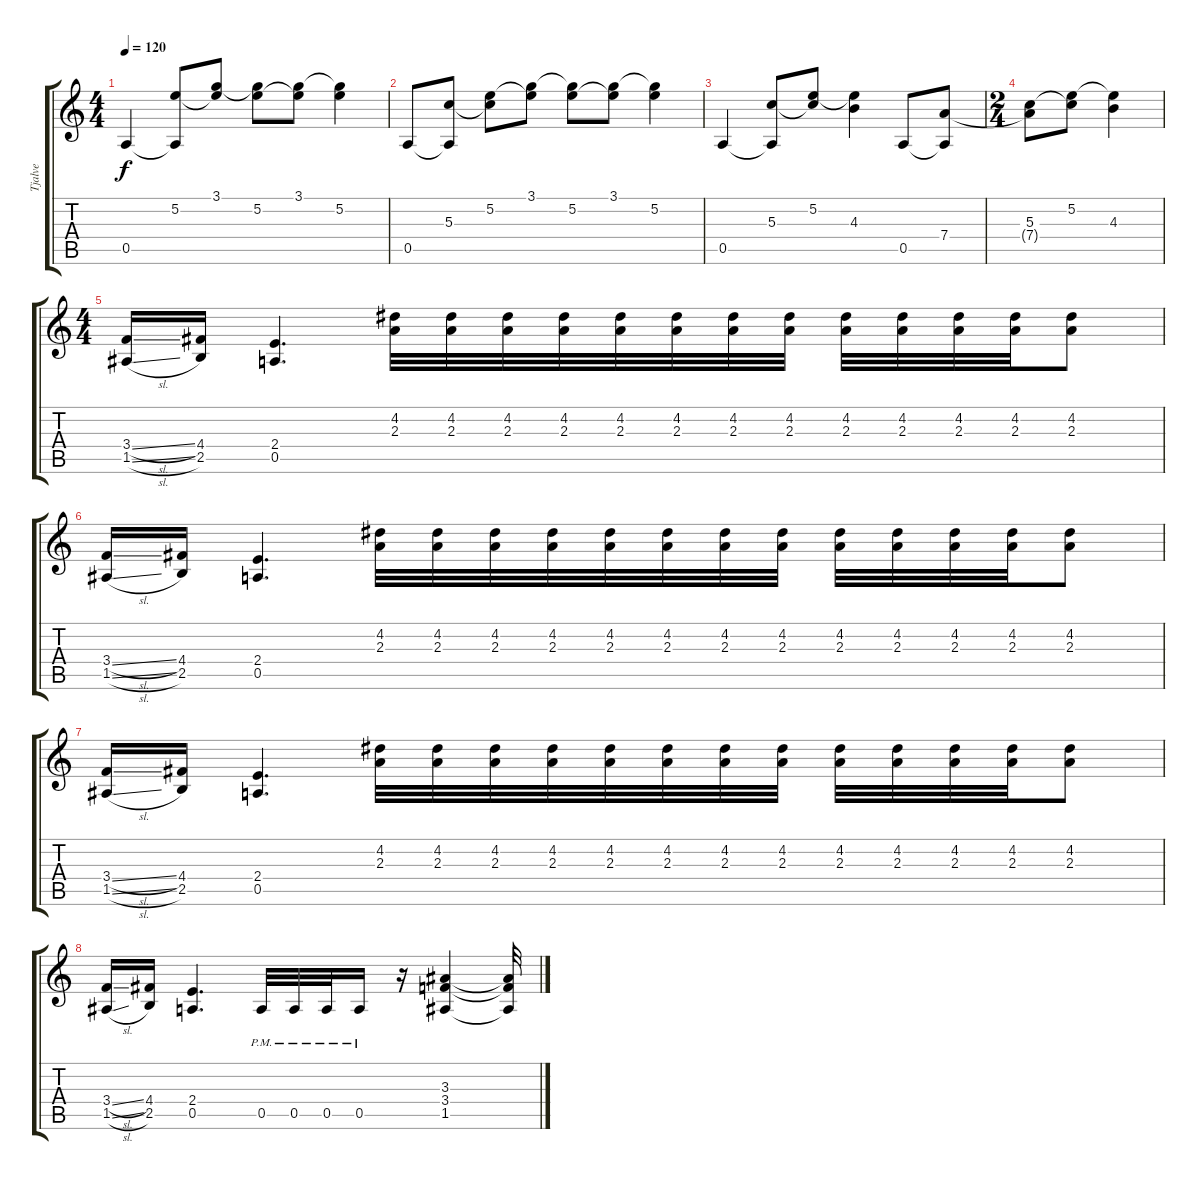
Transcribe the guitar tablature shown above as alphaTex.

\track ("Tjalve" "Tjalve") {instrument distortionguitar}
\staff {score tabs}
\tuning (E4 B3 G3 D3 A2 E2) {hide}
\ts (4 4)
\tempo 120
\clef g2
\ks c
0.5.4{dy f} (5.2 0.5{t}).8 (3.1 5.2{t}).8 (3.1{t} 5.2).8 (3.1 5.2{t}).8 (3.1{t} 5.2).4 |
0.5.8 (5.3 0.5{t}).8 (5.2 5.3{t}).8 (3.1 5.2{t}).8 (3.1{t} 5.2).8 (3.1 5.2{t}).8 (3.1{t} 5.2).4 |
0.5.4 (5.3 0.5{t}).8 (5.2 5.3{t}).8 (5.2{t} 4.3).4 0.5.8 (7.4 0.5{t}).8 |
\ts (2 4)
(5.3 7.4{t}).8 (5.2 5.3{t}).8 (5.2{t} 4.3).4 |
\ts (4 4)
(3.4{sl} 1.5{sl}).16 (4.4 2.5).16 (2.4 0.5).4{d} (4.2 2.3).32 (4.2 2.3).32 (4.2 2.3).32 (4.2 2.3).32 (4.2 2.3).32 (4.2 2.3).32 (4.2 2.3).32 (4.2 2.3).32 (4.2 2.3).32 (4.2 2.3).32 (4.2 2.3).32 (4.2 2.3).32 (4.2 2.3).8 |
(3.4{sl} 1.5{sl}).16 (4.4 2.5).16 (2.4 0.5).4{d} (4.2 2.3).32 (4.2 2.3).32 (4.2 2.3).32 (4.2 2.3).32 (4.2 2.3).32 (4.2 2.3).32 (4.2 2.3).32 (4.2 2.3).32 (4.2 2.3).32 (4.2 2.3).32 (4.2 2.3).32 (4.2 2.3).32 (4.2 2.3).8 |
(3.4{sl} 1.5{sl}).16 (4.4 2.5).16 (2.4 0.5).4{d} (4.2 2.3).32 (4.2 2.3).32 (4.2 2.3).32 (4.2 2.3).32 (4.2 2.3).32 (4.2 2.3).32 (4.2 2.3).32 (4.2 2.3).32 (4.2 2.3).32 (4.2 2.3).32 (4.2 2.3).32 (4.2 2.3).32 (4.2 2.3).8 |
(3.4{sl} 1.5{sl}).16 (4.4 2.5).16 (2.4 0.5).4{d} 0.5{pm}.32 0.5{pm}.32 0.5{pm}.32 0.5{pm}.16 r.16 (3.3 3.4 1.5).4 (3.3{t} 3.4{t} 1.5{t}).32
